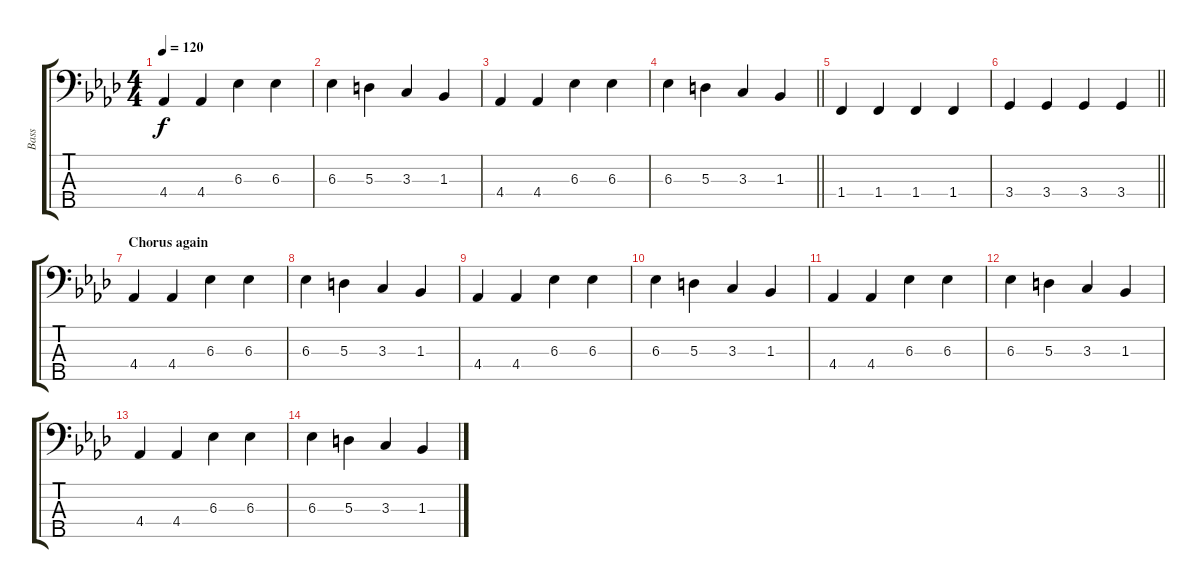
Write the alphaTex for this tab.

\track ("Bass" "Bass") {instrument electricbassfinger}
\staff {score tabs}
\tuning (G2 D2 A1 E1 B0) {hide}
\ts (4 4)
\tempo 120
\clef f4
\ks ab
4.4.4{dy f} 4.4.4 6.3.4 6.3.4 |
6.3.4 5.3.4 3.3.4 1.3.4 |
4.4.4 4.4.4 6.3.4 6.3.4 |
\barLineRight lightlight
6.3.4 5.3.4 3.3.4 1.3.4 |
1.4.4 1.4.4 1.4.4 1.4.4 |
\barLineRight lightlight
3.4.4 3.4.4 3.4.4 3.4.4 |
\section ("" "Chorus again")
4.4.4 4.4.4 6.3.4 6.3.4 |
6.3.4 5.3.4 3.3.4 1.3.4 |
4.4.4 4.4.4 6.3.4 6.3.4 |
6.3.4 5.3.4 3.3.4 1.3.4 |
4.4.4 4.4.4 6.3.4 6.3.4 |
6.3.4 5.3.4 3.3.4 1.3.4 |
4.4.4 4.4.4 6.3.4 6.3.4 |
6.3.4 5.3.4 3.3.4 1.3.4
